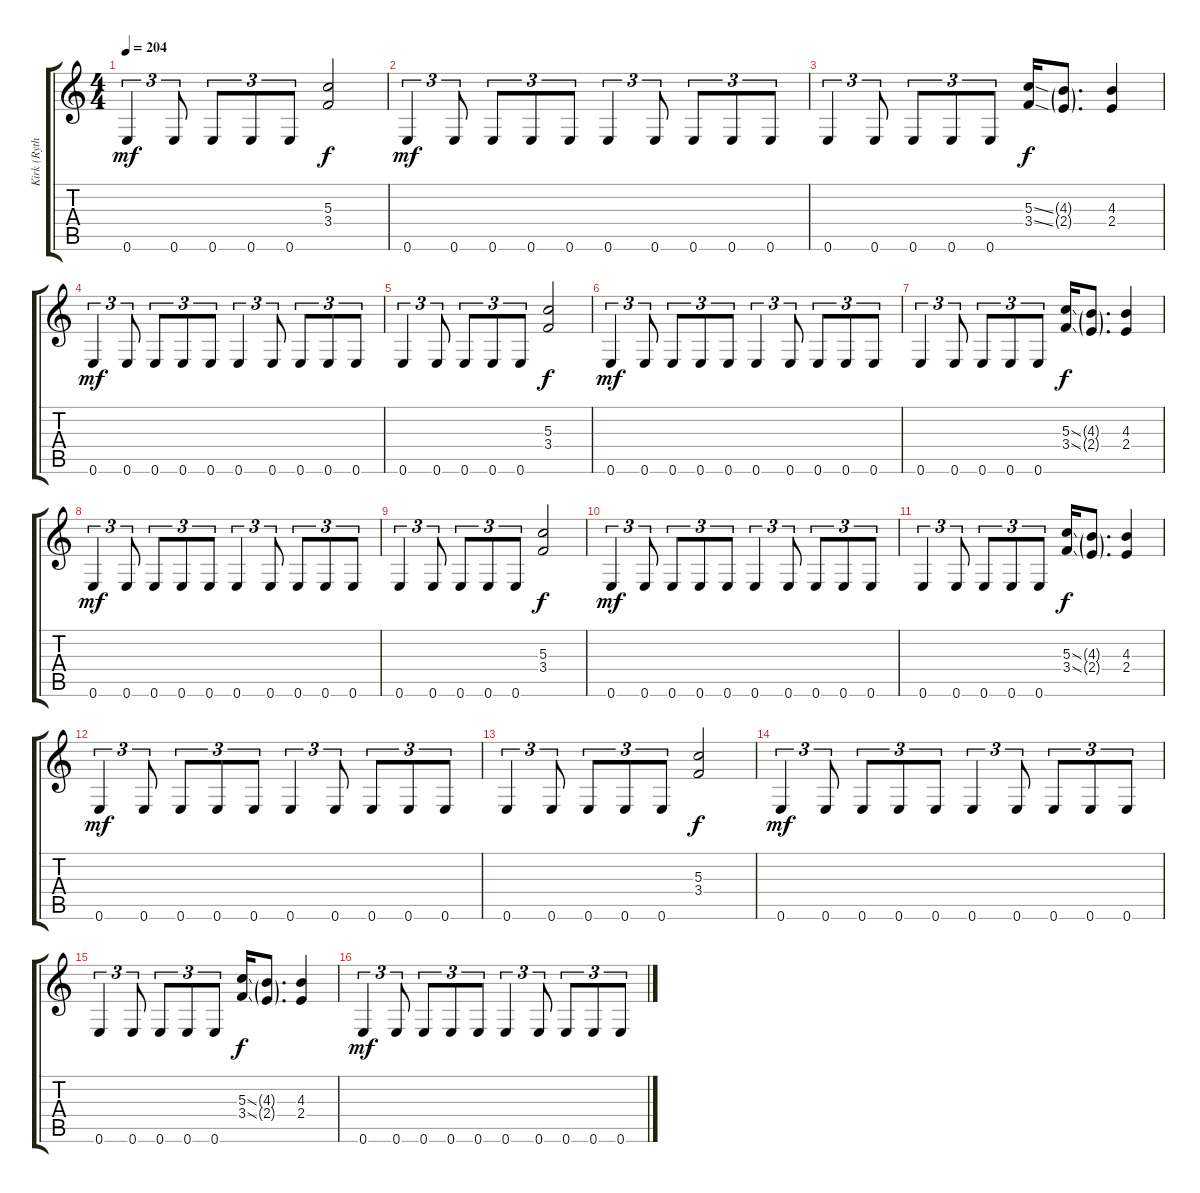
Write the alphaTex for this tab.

\track ("Kirk (Rythm guitar)" "Kirk (Ryth") {instrument overdrivenguitar}
\staff {score tabs}
\tuning (E4 B3 G3 D3 A2 E2) {hide}
\ts (4 4)
\tempo 204
\clef g2
\ks c
0.6.4{tu (3 2) dy mf} 0.6.8{tu (3 2)} 0.6.8{tu (3 2)} 0.6.8{tu (3 2)} 0.6.8{tu (3 2)} (5.3 3.4).2{dy f} |
0.6.4{tu (3 2) dy mf} 0.6.8{tu (3 2)} 0.6.8{tu (3 2)} 0.6.8{tu (3 2)} 0.6.8{tu (3 2)} 0.6.4{tu (3 2)} 0.6.8{tu (3 2)} 0.6.8{tu (3 2)} 0.6.8{tu (3 2)} 0.6.8{tu (3 2)} |
0.6.4{tu (3 2)} 0.6.8{tu (3 2)} 0.6.8{tu (3 2)} 0.6.8{tu (3 2)} 0.6.8{tu (3 2)} (5.3{ss} 3.4{ss}).16{dy f} (4.3{g} 2.4{g}).8{d} (4.3 2.4).4 |
0.6.4{tu (3 2) dy mf} 0.6.8{tu (3 2)} 0.6.8{tu (3 2)} 0.6.8{tu (3 2)} 0.6.8{tu (3 2)} 0.6.4{tu (3 2)} 0.6.8{tu (3 2)} 0.6.8{tu (3 2)} 0.6.8{tu (3 2)} 0.6.8{tu (3 2)} |
0.6.4{tu (3 2)} 0.6.8{tu (3 2)} 0.6.8{tu (3 2)} 0.6.8{tu (3 2)} 0.6.8{tu (3 2)} (5.3 3.4).2{dy f} |
0.6.4{tu (3 2) dy mf} 0.6.8{tu (3 2)} 0.6.8{tu (3 2)} 0.6.8{tu (3 2)} 0.6.8{tu (3 2)} 0.6.4{tu (3 2)} 0.6.8{tu (3 2)} 0.6.8{tu (3 2)} 0.6.8{tu (3 2)} 0.6.8{tu (3 2)} |
0.6.4{tu (3 2)} 0.6.8{tu (3 2)} 0.6.8{tu (3 2)} 0.6.8{tu (3 2)} 0.6.8{tu (3 2)} (5.3{ss} 3.4{ss}).16{dy f} (4.3{g} 2.4{g}).8{d} (4.3 2.4).4 |
0.6.4{tu (3 2) dy mf} 0.6.8{tu (3 2)} 0.6.8{tu (3 2)} 0.6.8{tu (3 2)} 0.6.8{tu (3 2)} 0.6.4{tu (3 2)} 0.6.8{tu (3 2)} 0.6.8{tu (3 2)} 0.6.8{tu (3 2)} 0.6.8{tu (3 2)} |
0.6.4{tu (3 2)} 0.6.8{tu (3 2)} 0.6.8{tu (3 2)} 0.6.8{tu (3 2)} 0.6.8{tu (3 2)} (5.3 3.4).2{dy f} |
0.6.4{tu (3 2) dy mf} 0.6.8{tu (3 2)} 0.6.8{tu (3 2)} 0.6.8{tu (3 2)} 0.6.8{tu (3 2)} 0.6.4{tu (3 2)} 0.6.8{tu (3 2)} 0.6.8{tu (3 2)} 0.6.8{tu (3 2)} 0.6.8{tu (3 2)} |
0.6.4{tu (3 2)} 0.6.8{tu (3 2)} 0.6.8{tu (3 2)} 0.6.8{tu (3 2)} 0.6.8{tu (3 2)} (5.3{ss} 3.4{ss}).16{dy f} (4.3{g} 2.4{g}).8{d} (4.3 2.4).4 |
0.6.4{tu (3 2) dy mf} 0.6.8{tu (3 2)} 0.6.8{tu (3 2)} 0.6.8{tu (3 2)} 0.6.8{tu (3 2)} 0.6.4{tu (3 2)} 0.6.8{tu (3 2)} 0.6.8{tu (3 2)} 0.6.8{tu (3 2)} 0.6.8{tu (3 2)} |
0.6.4{tu (3 2)} 0.6.8{tu (3 2)} 0.6.8{tu (3 2)} 0.6.8{tu (3 2)} 0.6.8{tu (3 2)} (5.3 3.4).2{dy f} |
0.6.4{tu (3 2) dy mf} 0.6.8{tu (3 2)} 0.6.8{tu (3 2)} 0.6.8{tu (3 2)} 0.6.8{tu (3 2)} 0.6.4{tu (3 2)} 0.6.8{tu (3 2)} 0.6.8{tu (3 2)} 0.6.8{tu (3 2)} 0.6.8{tu (3 2)} |
0.6.4{tu (3 2)} 0.6.8{tu (3 2)} 0.6.8{tu (3 2)} 0.6.8{tu (3 2)} 0.6.8{tu (3 2)} (5.3{ss} 3.4{ss}).16{dy f} (4.3{g} 2.4{g}).8{d} (4.3 2.4).4 |
0.6.4{tu (3 2) dy mf} 0.6.8{tu (3 2)} 0.6.8{tu (3 2)} 0.6.8{tu (3 2)} 0.6.8{tu (3 2)} 0.6.4{tu (3 2)} 0.6.8{tu (3 2)} 0.6.8{tu (3 2)} 0.6.8{tu (3 2)} 0.6.8{tu (3 2)}
